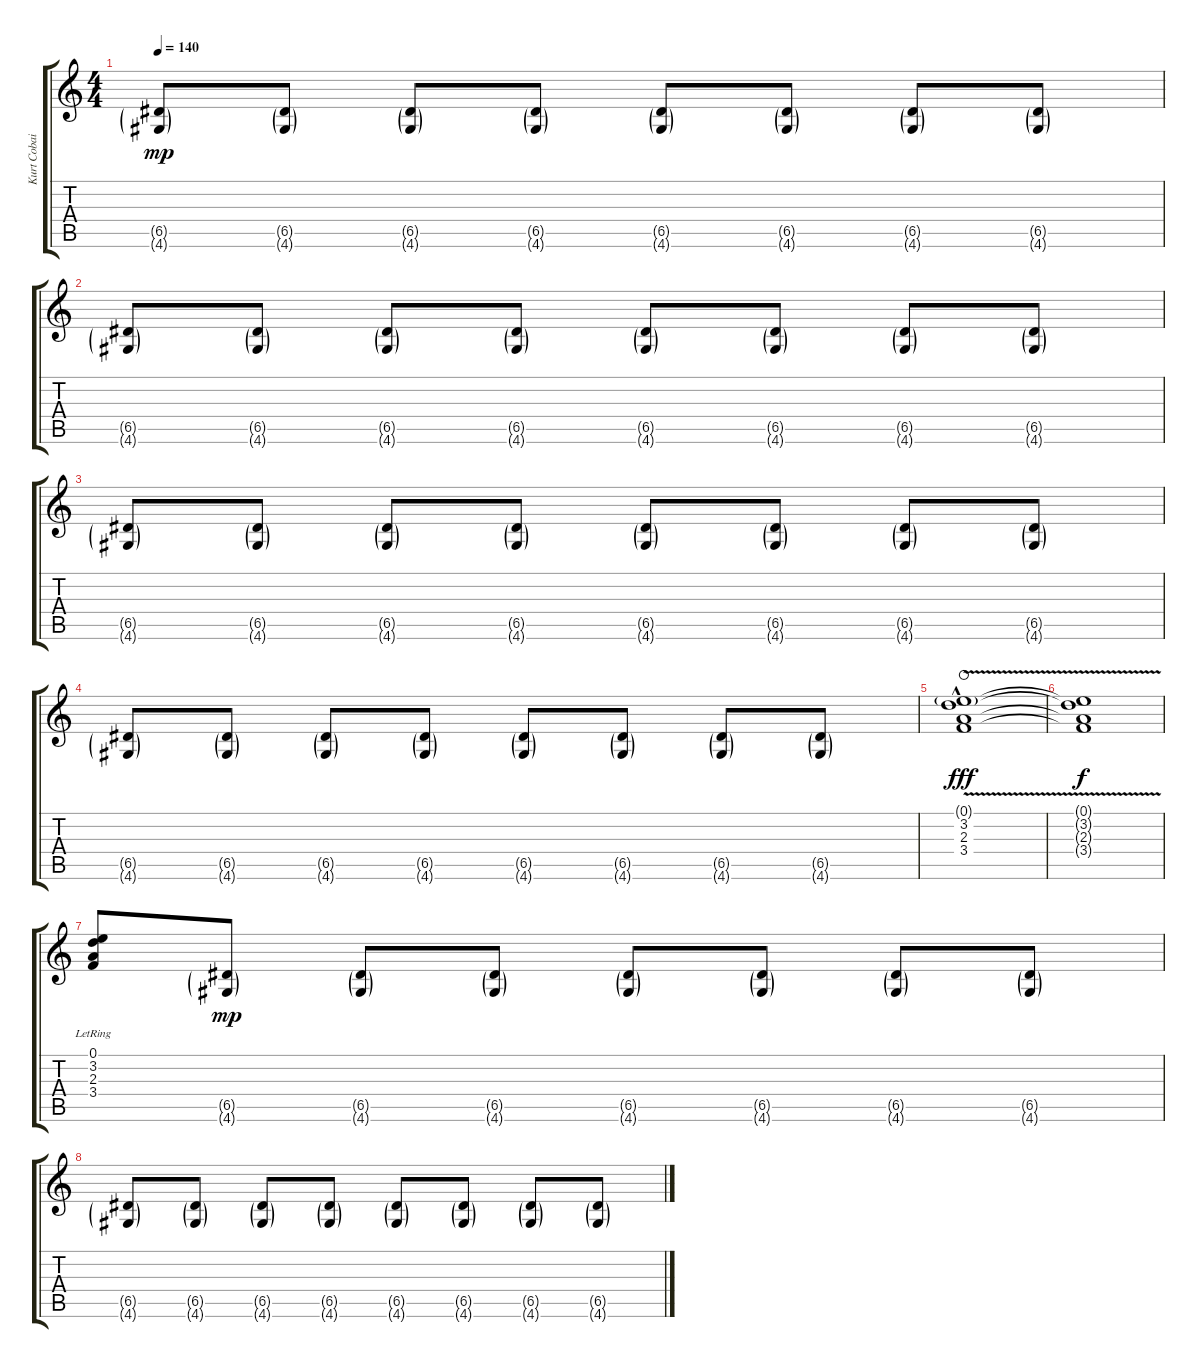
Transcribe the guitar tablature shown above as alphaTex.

\track ("Kurt Cobain" "Kurt Cobai") {instrument electricguitarclean}
\staff {score tabs}
\tuning (E4 B3 G3 D3 A2 E2) {hide}
\ts (4 4)
\tempo 140
\clef g2
\ks c
(6.5{g} 4.6{g}).8{dy mp} (6.5{g} 4.6{g}).8 (6.5{g} 4.6{g}).8 (6.5{g} 4.6{g}).8 (6.5{g} 4.6{g}).8 (6.5{g} 4.6{g}).8 (6.5{g} 4.6{g}).8 (6.5{g} 4.6{g}).8 |
(6.5{g} 4.6{g}).8 (6.5{g} 4.6{g}).8 (6.5{g} 4.6{g}).8 (6.5{g} 4.6{g}).8 (6.5{g} 4.6{g}).8 (6.5{g} 4.6{g}).8 (6.5{g} 4.6{g}).8 (6.5{g} 4.6{g}).8 |
(6.5{g} 4.6{g}).8 (6.5{g} 4.6{g}).8 (6.5{g} 4.6{g}).8 (6.5{g} 4.6{g}).8 (6.5{g} 4.6{g}).8 (6.5{g} 4.6{g}).8 (6.5{g} 4.6{g}).8 (6.5{g} 4.6{g}).8 |
(6.5{g} 4.6{g}).8 (6.5{g} 4.6{g}).8 (6.5{g} 4.6{g}).8 (6.5{g} 4.6{g}).8 (6.5{g} 4.6{g}).8 (6.5{g} 4.6{g}).8 (6.5{g} 4.6{g}).8 (6.5{g} 4.6{g}).8 |
(0.1{g} 3.2{v hac} 2.3{v} 3.4{v}).1{dy fff instrument distortionguitar waho} |
(0.1{t} 3.2{t} 2.3{t} 3.4{t}).1{dy f} |
(0.1 3.2{lr} 2.3{lr} 3.4{lr}).8{instrument electricguitarclean} (6.5{g} 4.6{g}).8{dy mp} (6.5{g} 4.6{g}).8 (6.5{g} 4.6{g}).8 (6.5{g} 4.6{g}).8 (6.5{g} 4.6{g}).8 (6.5{g} 4.6{g}).8 (6.5{g} 4.6{g}).8 |
(6.5{g} 4.6{g}).8 (6.5{g} 4.6{g}).8 (6.5{g} 4.6{g}).8 (6.5{g} 4.6{g}).8 (6.5{g} 4.6{g}).8 (6.5{g} 4.6{g}).8 (6.5{g} 4.6{g}).8 (6.5{g} 4.6{g}).8
